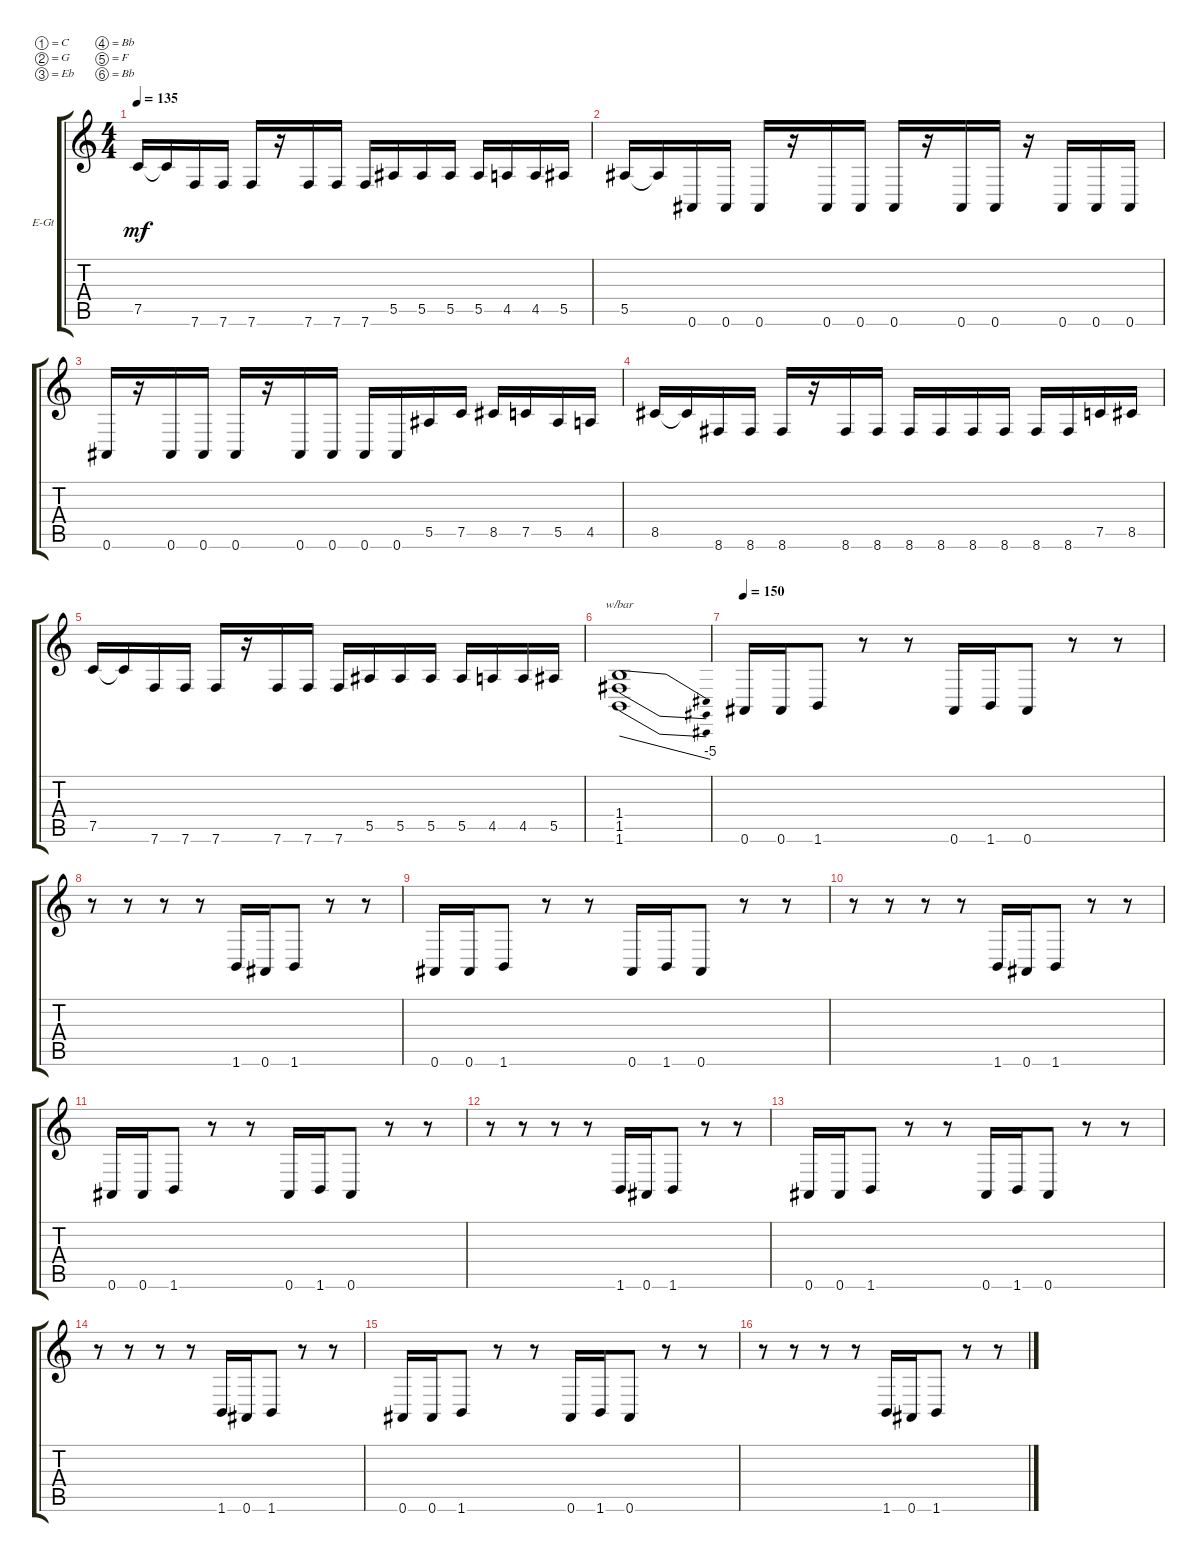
\defaultSystemsLayout 4
\bracketExtendMode groupsimilarinstruments
\firstSystemTrackNameOrientation horizontal
\otherSystemsTrackNameOrientation horizontal
\track ("Electric Guitar" "E-Gt") {instrument distortionguitar}
\staff {score tabs}
\tuning (C4 G3 Eb3 Bb2 F2 Bb1)
\ts (4 4)
\tempo 135
\clef g2
\ks c
7.5.16{dy mf} 7.5{t}.16 7.6.16 7.6.16 7.6.16 r.16 7.6.16 7.6.16 7.6.16 5.5.16 5.5.16 5.5.16 5.5.16 4.5.16 4.5.16 5.5.16 |
5.5.16 5.5{t}.16 0.6.16 0.6.16 0.6.16 r.16 0.6.16 0.6.16 0.6.16 r.16 0.6.16 0.6.16 r.16 0.6.16 0.6.16 0.6.16 |
0.6.16 r.16 0.6.16 0.6.16 0.6.16 r.16 0.6.16 0.6.16 0.6.16 0.6.16 5.5.16 7.5.16 8.5.16 7.5.16 5.5.16 4.5.16 |
8.5.16 8.5{t}.16 8.6.16 8.6.16 8.6.16 r.16 8.6.16 8.6.16 8.6.16 8.6.16 8.6.16 8.6.16 8.6.16 8.6.16 7.5.16 8.5.16 |
7.5.16 7.5{t}.16 7.6.16 7.6.16 7.6.16 r.16 7.6.16 7.6.16 7.6.16 5.5.16 5.5.16 5.5.16 5.5.16 4.5.16 4.5.16 5.5.16 |
(1.4 1.5 1.6).1{tbe (dive default 0 0 60 -20)} |
\tempo 150
0.6.16 0.6.16 1.6.8 r.8 r.8 0.6.16 1.6.16 0.6.8 r.8 r.8 |
r.8 r.8 r.8 r.8 1.6.16 0.6.16 1.6.8 r.8 r.8 |
0.6.16 0.6.16 1.6.8 r.8 r.8 0.6.16 1.6.16 0.6.8 r.8 r.8 |
r.8 r.8 r.8 r.8 1.6.16 0.6.16 1.6.8 r.8 r.8 |
0.6.16 0.6.16 1.6.8 r.8 r.8 0.6.16 1.6.16 0.6.8 r.8 r.8 |
r.8 r.8 r.8 r.8 1.6.16 0.6.16 1.6.8 r.8 r.8 |
0.6.16 0.6.16 1.6.8 r.8 r.8 0.6.16 1.6.16 0.6.8 r.8 r.8 |
r.8 r.8 r.8 r.8 1.6.16 0.6.16 1.6.8 r.8 r.8 |
0.6.16 0.6.16 1.6.8 r.8 r.8 0.6.16 1.6.16 0.6.8 r.8 r.8 |
r.8 r.8 r.8 r.8 1.6.16 0.6.16 1.6.8 r.8 r.8
